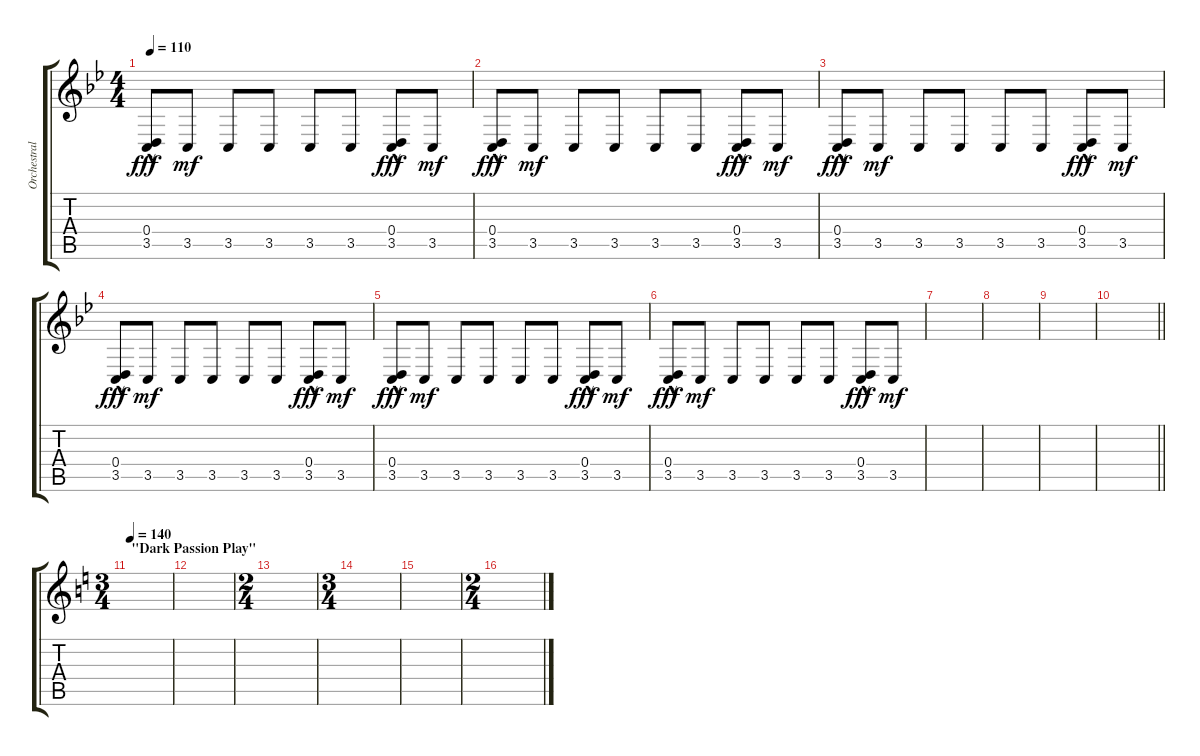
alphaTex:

\track ("Orchestral Percussion II" "Orchestral") {instrument glockenspiel}
\staff {score tabs}
\tuning (E4 B3 G3 D3 A2 E2) {hide}
\ts (4 4)
\tempo 110
\clef g2
\ks gminor
(0.4 3.5{hac}).8{dy fff instrument taikodrum} 3.5.8{dy mf} 3.5.8 3.5.8 3.5.8 3.5.8 (0.4 3.5{hac}).8{dy fff} 3.5.8{dy mf} |
(0.4 3.5{hac}).8{dy fff instrument taikodrum} 3.5.8{dy mf} 3.5.8 3.5.8 3.5.8 3.5.8 (0.4 3.5{hac}).8{dy fff} 3.5.8{dy mf} |
(0.4 3.5{hac}).8{dy fff instrument taikodrum} 3.5.8{dy mf} 3.5.8 3.5.8 3.5.8 3.5.8 (0.4 3.5{hac}).8{dy fff} 3.5.8{dy mf} |
(0.4 3.5{hac}).8{dy fff instrument taikodrum} 3.5.8{dy mf} 3.5.8 3.5.8 3.5.8 3.5.8 (0.4 3.5{hac}).8{dy fff} 3.5.8{dy mf} |
(0.4 3.5{hac}).8{dy fff instrument taikodrum} 3.5.8{dy mf} 3.5.8 3.5.8 3.5.8 3.5.8 (0.4 3.5{hac}).8{dy fff} 3.5.8{dy mf} |
(0.4 3.5{hac}).8{dy fff instrument taikodrum} 3.5.8{dy mf} 3.5.8 3.5.8 3.5.8 3.5.8 (0.4 3.5{hac}).8{dy fff} 3.5.8{dy mf} |
|
|
|
\barLineRight lightlight
|
\ts (3 4)
\section ("" "\"Dark Passion Play\"")
\tempo 140
\ks aminor
|
|
\ts (2 4)
|
\ts (3 4)
|
|
\ts (2 4)
